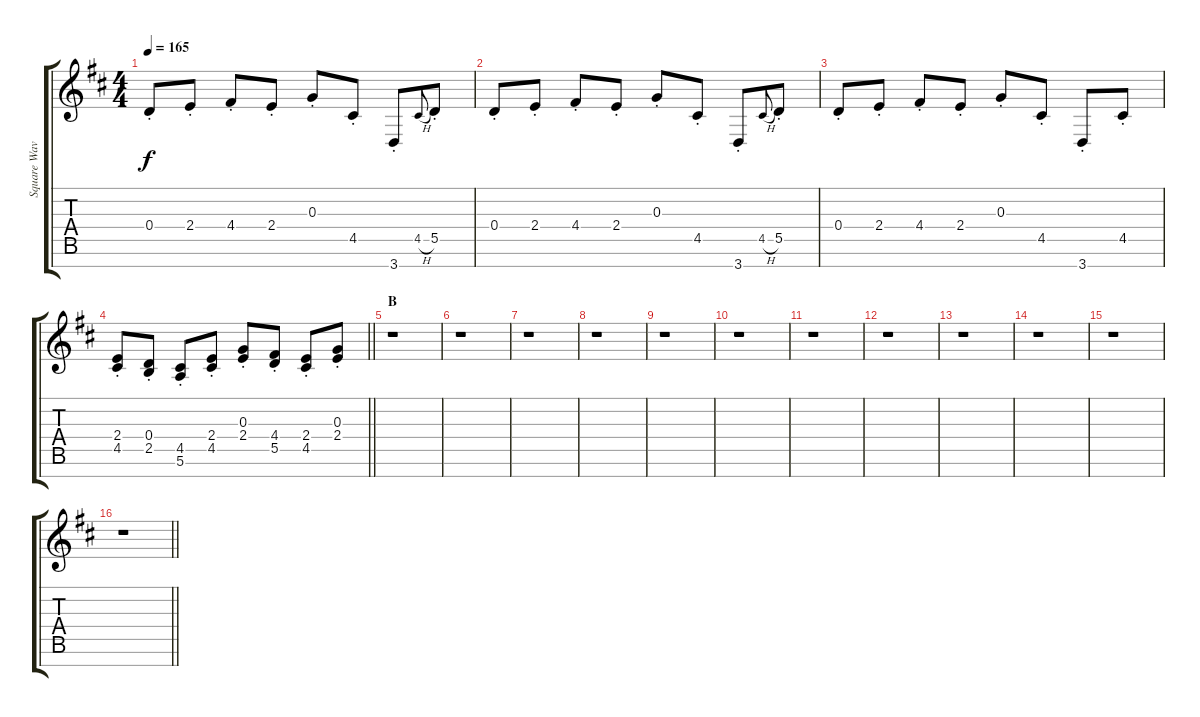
\track ("Square Wave Synth" "Square Wav") {instrument lead1square}
\staff {score tabs}
\tuning (E5 B4 G4 D4 A3 E3 B2) {hide}
\ts (4 4)
\tempo 165
\clef g2
\ks d
0.4{st}.8{dy f} 2.4{st}.8 4.4{st}.8 2.4{st}.8 0.3{st}.8 4.5{st}.8 3.7{st}.8 4.5{h}.8{gr onbeat} 5.5{st}.8 |
0.4{st}.8 2.4{st}.8 4.4{st}.8 2.4{st}.8 0.3{st}.8 4.5{st}.8 3.7{st}.8 4.5{h}.8{gr onbeat} 5.5{st}.8 |
0.4{st}.8 2.4{st}.8 4.4{st}.8 2.4{st}.8 0.3{st}.8 4.5{st}.8 3.7{st}.8 4.5{st}.8 |
\barLineRight lightlight
(2.4{st} 4.5{st}).8 (0.4{st} 2.5{st}).8 (4.5{st} 5.6{st}).8 (2.4{st} 4.5{st}).8 (0.3{st} 2.4{st}).8 (4.4{st} 5.5{st}).8 (2.4{st} 4.5{st}).8 (0.3{st} 2.4{st}).8 |
\section ("" "B")
r.1 |
r.1 |
r.1 |
r.1 |
r.1 |
r.1 |
r.1 |
r.1 |
r.1 |
r.1 |
r.1 |
\barLineRight lightlight
r.1
